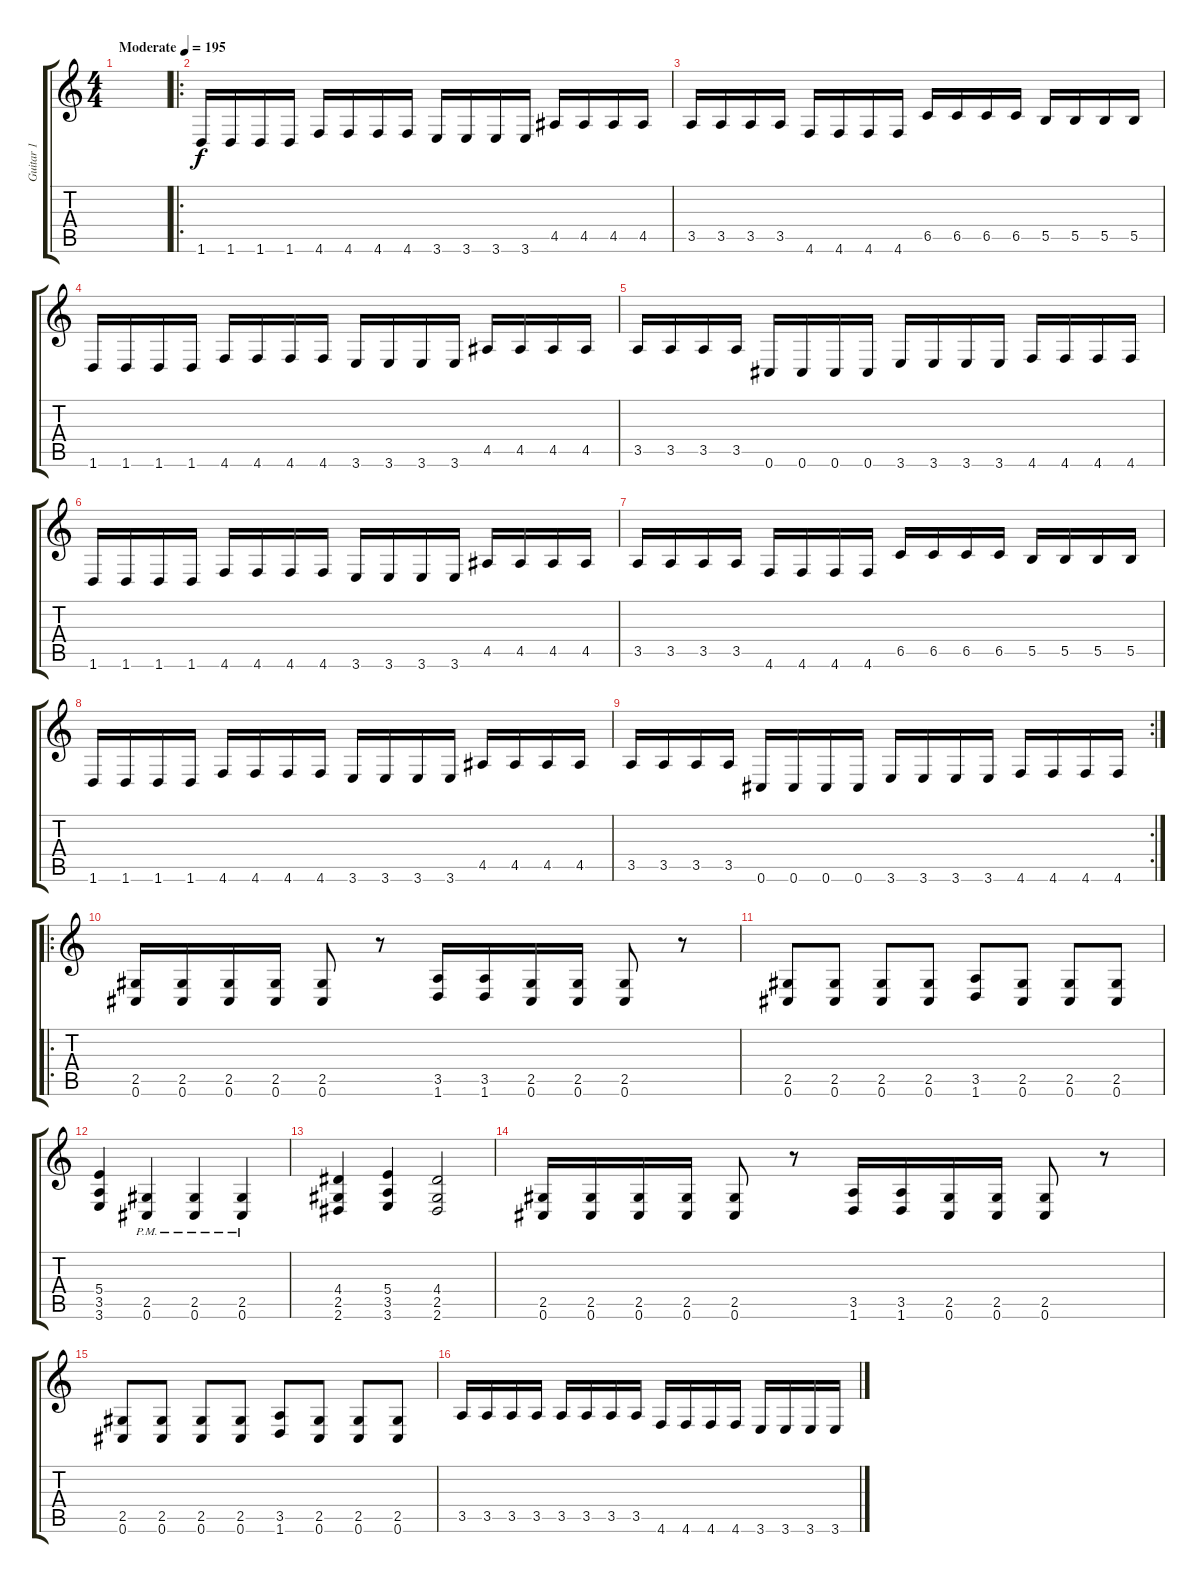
\track ("Guitar 1" "Guitar 1") {instrument distortionguitar}
\staff {score tabs}
\tuning (Db4 Ab3 E3 B2 Gb2 Db2) {hide}
\ts (4 4)
\tempo (195 "Moderate")
\clef g2
\ks c
|
\ro
1.6.16 1.6.16 1.6.16 1.6.16 4.6.16 4.6.16 4.6.16 4.6.16 3.6.16 3.6.16 3.6.16 3.6.16 4.5.16 4.5.16 4.5.16 4.5.16 |
3.5.16 3.5.16 3.5.16 3.5.16 4.6.16 4.6.16 4.6.16 4.6.16 6.5.16 6.5.16 6.5.16 6.5.16 5.5.16 5.5.16 5.5.16 5.5.16 |
1.6.16 1.6.16 1.6.16 1.6.16 4.6.16 4.6.16 4.6.16 4.6.16 3.6.16 3.6.16 3.6.16 3.6.16 4.5.16 4.5.16 4.5.16 4.5.16 |
3.5.16 3.5.16 3.5.16 3.5.16 0.6.16 0.6.16 0.6.16 0.6.16 3.6.16 3.6.16 3.6.16 3.6.16 4.6.16 4.6.16 4.6.16 4.6.16 |
1.6.16 1.6.16 1.6.16 1.6.16 4.6.16 4.6.16 4.6.16 4.6.16 3.6.16 3.6.16 3.6.16 3.6.16 4.5.16 4.5.16 4.5.16 4.5.16 |
3.5.16 3.5.16 3.5.16 3.5.16 4.6.16 4.6.16 4.6.16 4.6.16 6.5.16 6.5.16 6.5.16 6.5.16 5.5.16 5.5.16 5.5.16 5.5.16 |
1.6.16 1.6.16 1.6.16 1.6.16 4.6.16 4.6.16 4.6.16 4.6.16 3.6.16 3.6.16 3.6.16 3.6.16 4.5.16 4.5.16 4.5.16 4.5.16 |
\rc 2
3.5.16 3.5.16 3.5.16 3.5.16 0.6.16 0.6.16 0.6.16 0.6.16 3.6.16 3.6.16 3.6.16 3.6.16 4.6.16 4.6.16 4.6.16 4.6.16 |
\ro
(2.5 0.6).16 (2.5 0.6).16 (2.5 0.6).16 (2.5 0.6).16 (2.5 0.6).8 r.8 (3.5 1.6).16 (3.5 1.6).16 (2.5 0.6).16 (2.5 0.6).16 (2.5 0.6).8 r.8 |
(2.5 0.6).8 (2.5 0.6).8 (2.5 0.6).8 (2.5 0.6).8 (3.5 1.6).8 (2.5 0.6).8 (2.5 0.6).8 (2.5 0.6).8 |
(5.4 3.5 3.6).4 (2.5{pm} 0.6{pm}).4 (2.5{pm} 0.6{pm}).4 (2.5{pm} 0.6{pm}).4 |
(4.4 2.5 2.6).4 (5.4 3.5 3.6).4 (4.4 2.5 2.6).2 |
(2.5 0.6).16 (2.5 0.6).16 (2.5 0.6).16 (2.5 0.6).16 (2.5 0.6).8 r.8 (3.5 1.6).16 (3.5 1.6).16 (2.5 0.6).16 (2.5 0.6).16 (2.5 0.6).8 r.8 |
(2.5 0.6).8 (2.5 0.6).8 (2.5 0.6).8 (2.5 0.6).8 (3.5 1.6).8 (2.5 0.6).8 (2.5 0.6).8 (2.5 0.6).8 |
3.5.16 3.5.16 3.5.16 3.5.16 3.5.16 3.5.16 3.5.16 3.5.16 4.6.16 4.6.16 4.6.16 4.6.16 3.6.16 3.6.16 3.6.16 3.6.16
